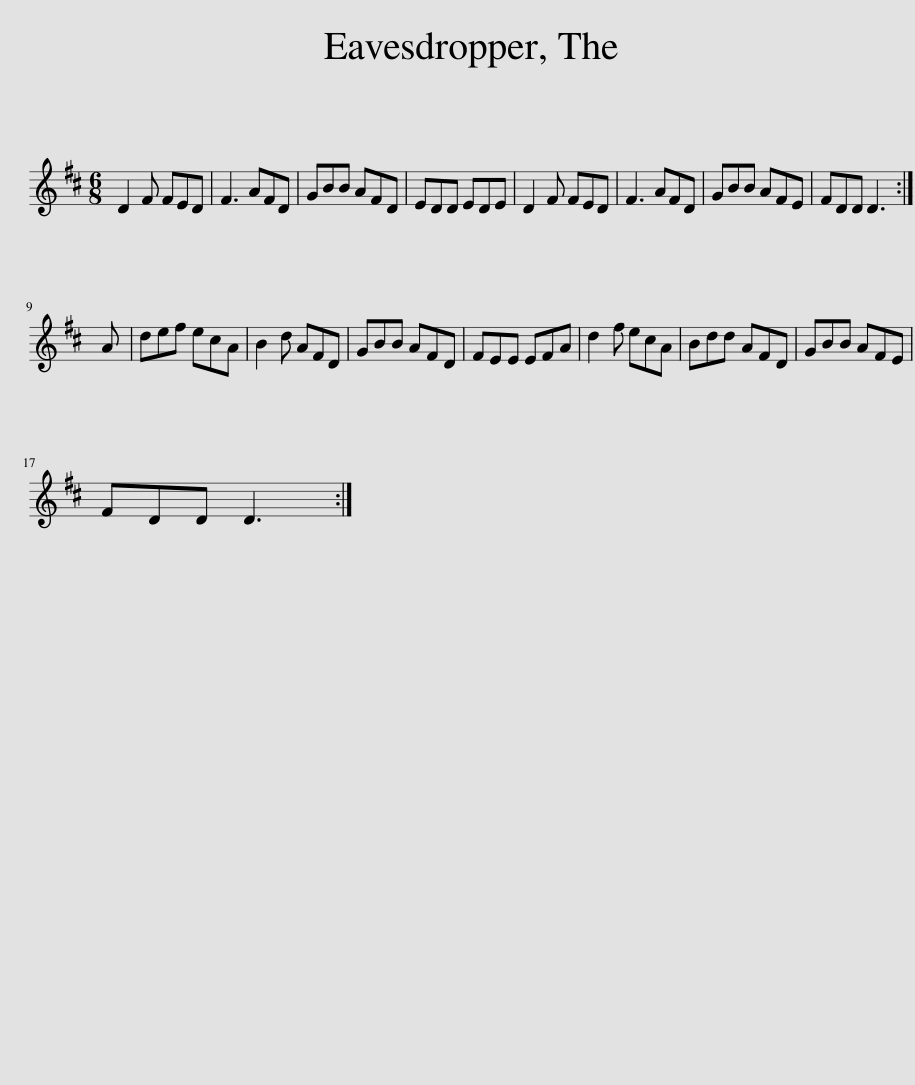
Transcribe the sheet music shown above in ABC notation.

X:1
L:1/8
M:6/8
I:linebreak $
K:D
V:1 treble
V:1
 D2 F FED | F3 AFD | GBB AFD | EDD EDE | D2 F FED | %5
 F3 AFD | GBB AFE | FDD D3 :|$ A | def ecA | %10
 B2 d AFD | GBB AFD | FEE EFA | d2 f ecA | Bdd AFD | %15
 GBB AFE |$ FDD D3 :| %17
